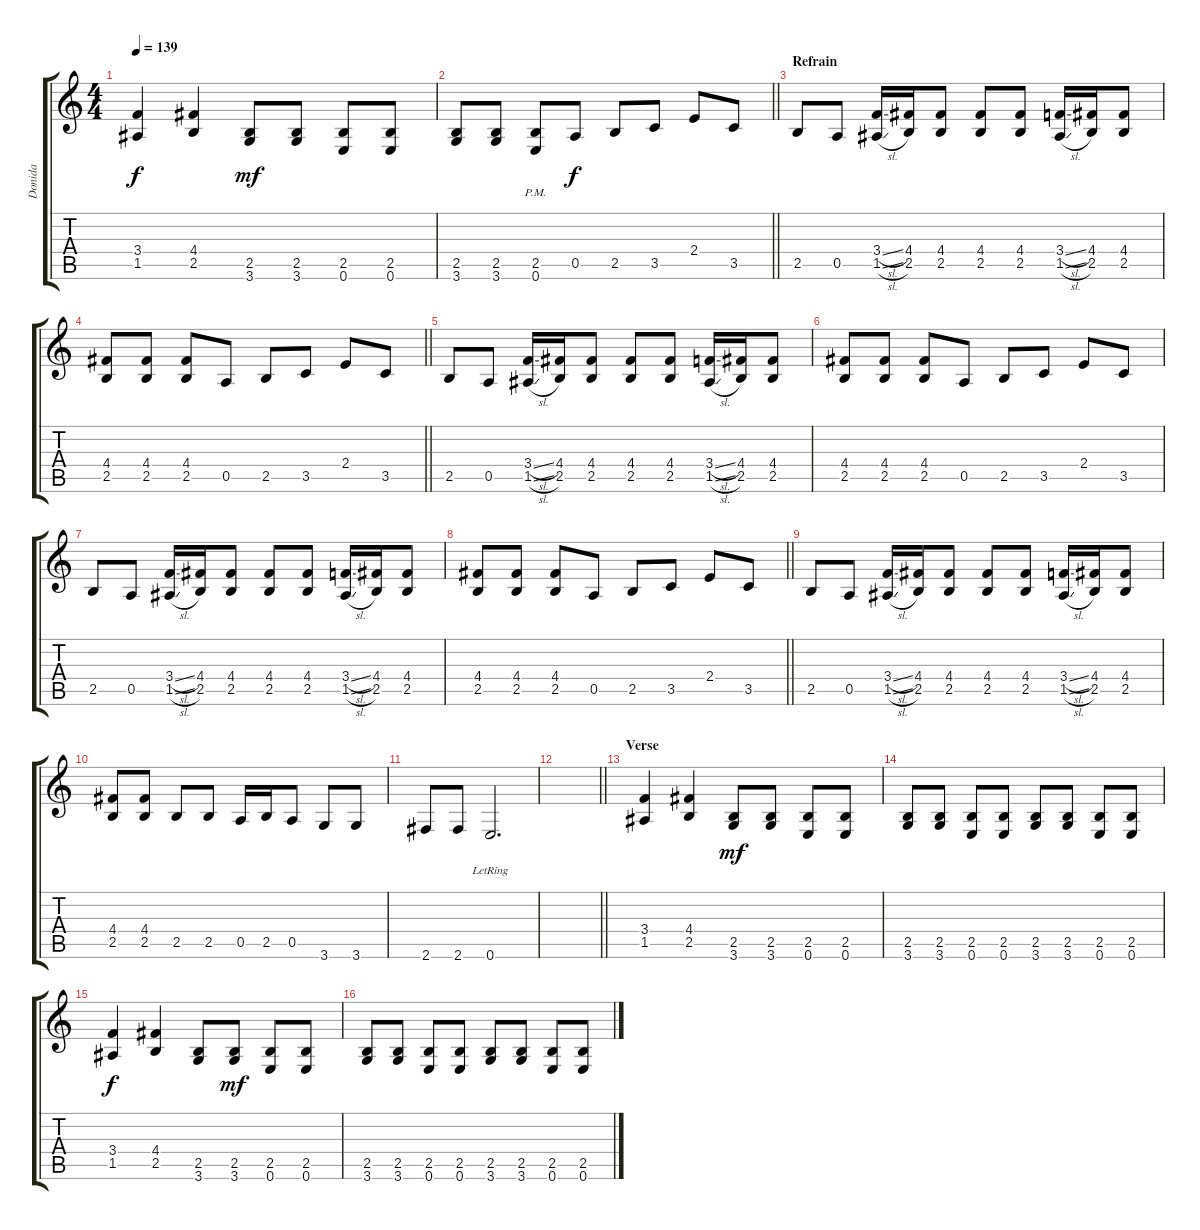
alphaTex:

\track ("Donida" "Donida") {instrument distortionguitar}
\staff {score tabs}
\tuning (E4 B3 G3 D3 A2 E2) {hide}
\ts (4 4)
\tempo 139
\clef g2
\ks c
(3.4 1.5).4{dy f} (4.4 2.5).4 (2.5 3.6).8{dy mf} (2.5 3.6).8 (2.5 0.6).8 (2.5 0.6).8 |
\barLineRight lightlight
(2.5 3.6).8 (2.5 3.6).8 (2.5{pm} 0.6{pm}).8 0.5.8{dy f} 2.5.8 3.5.8 2.4.8 3.5.8 |
\section ("" "Refrain")
2.5.8 0.5.8 (3.4{sl} 1.5{sl}).16 (4.4 2.5).16 (4.4 2.5).8 (4.4 2.5).8 (4.4 2.5).8 (3.4{sl} 1.5{sl}).16 (4.4 2.5).16 (4.4 2.5).8 |
\barLineRight lightlight
(4.4 2.5).8 (4.4 2.5).8 (4.4 2.5).8 0.5.8 2.5.8 3.5.8 2.4.8 3.5.8 |
2.5.8 0.5.8 (3.4{sl} 1.5{sl}).16 (4.4 2.5).16 (4.4 2.5).8 (4.4 2.5).8 (4.4 2.5).8 (3.4{sl} 1.5{sl}).16 (4.4 2.5).16 (4.4 2.5).8 |
(4.4 2.5).8 (4.4 2.5).8 (4.4 2.5).8 0.5.8 2.5.8 3.5.8 2.4.8 3.5.8 |
2.5.8 0.5.8 (3.4{sl} 1.5{sl}).16 (4.4 2.5).16 (4.4 2.5).8 (4.4 2.5).8 (4.4 2.5).8 (3.4{sl} 1.5{sl}).16 (4.4 2.5).16 (4.4 2.5).8 |
\barLineRight lightlight
(4.4 2.5).8 (4.4 2.5).8 (4.4 2.5).8 0.5.8 2.5.8 3.5.8 2.4.8 3.5.8 |
2.5.8 0.5.8 (3.4{sl} 1.5{sl}).16 (4.4 2.5).16 (4.4 2.5).8 (4.4 2.5).8 (4.4 2.5).8 (3.4{sl} 1.5{sl}).16 (4.4 2.5).16 (4.4 2.5).8 |
(4.4 2.5).8 (4.4 2.5).8 2.5.8 2.5.8 0.5.16 2.5.16 0.5.8 3.6.8 3.6.8 |
2.6.8 2.6.8 0.6{lr}.2{d} |
\barLineRight lightlight
|
\section ("" "Verse")
(3.4 1.5).4 (4.4 2.5).4 (2.5 3.6).8{dy mf} (2.5 3.6).8 (2.5 0.6).8 (2.5 0.6).8 |
(2.5 3.6).8 (2.5 3.6).8 (2.5 0.6).8 (2.5 0.6).8 (2.5 3.6).8 (2.5 3.6).8 (2.5 0.6).8 (2.5 0.6).8 |
(3.4 1.5).4{dy f} (4.4 2.5).4 (2.5 3.6).8 (2.5 3.6).8{dy mf} (2.5 0.6).8 (2.5 0.6).8 |
(2.5 3.6).8 (2.5 3.6).8 (2.5 0.6).8 (2.5 0.6).8 (2.5 3.6).8 (2.5 3.6).8 (2.5 0.6).8 (2.5 0.6).8
